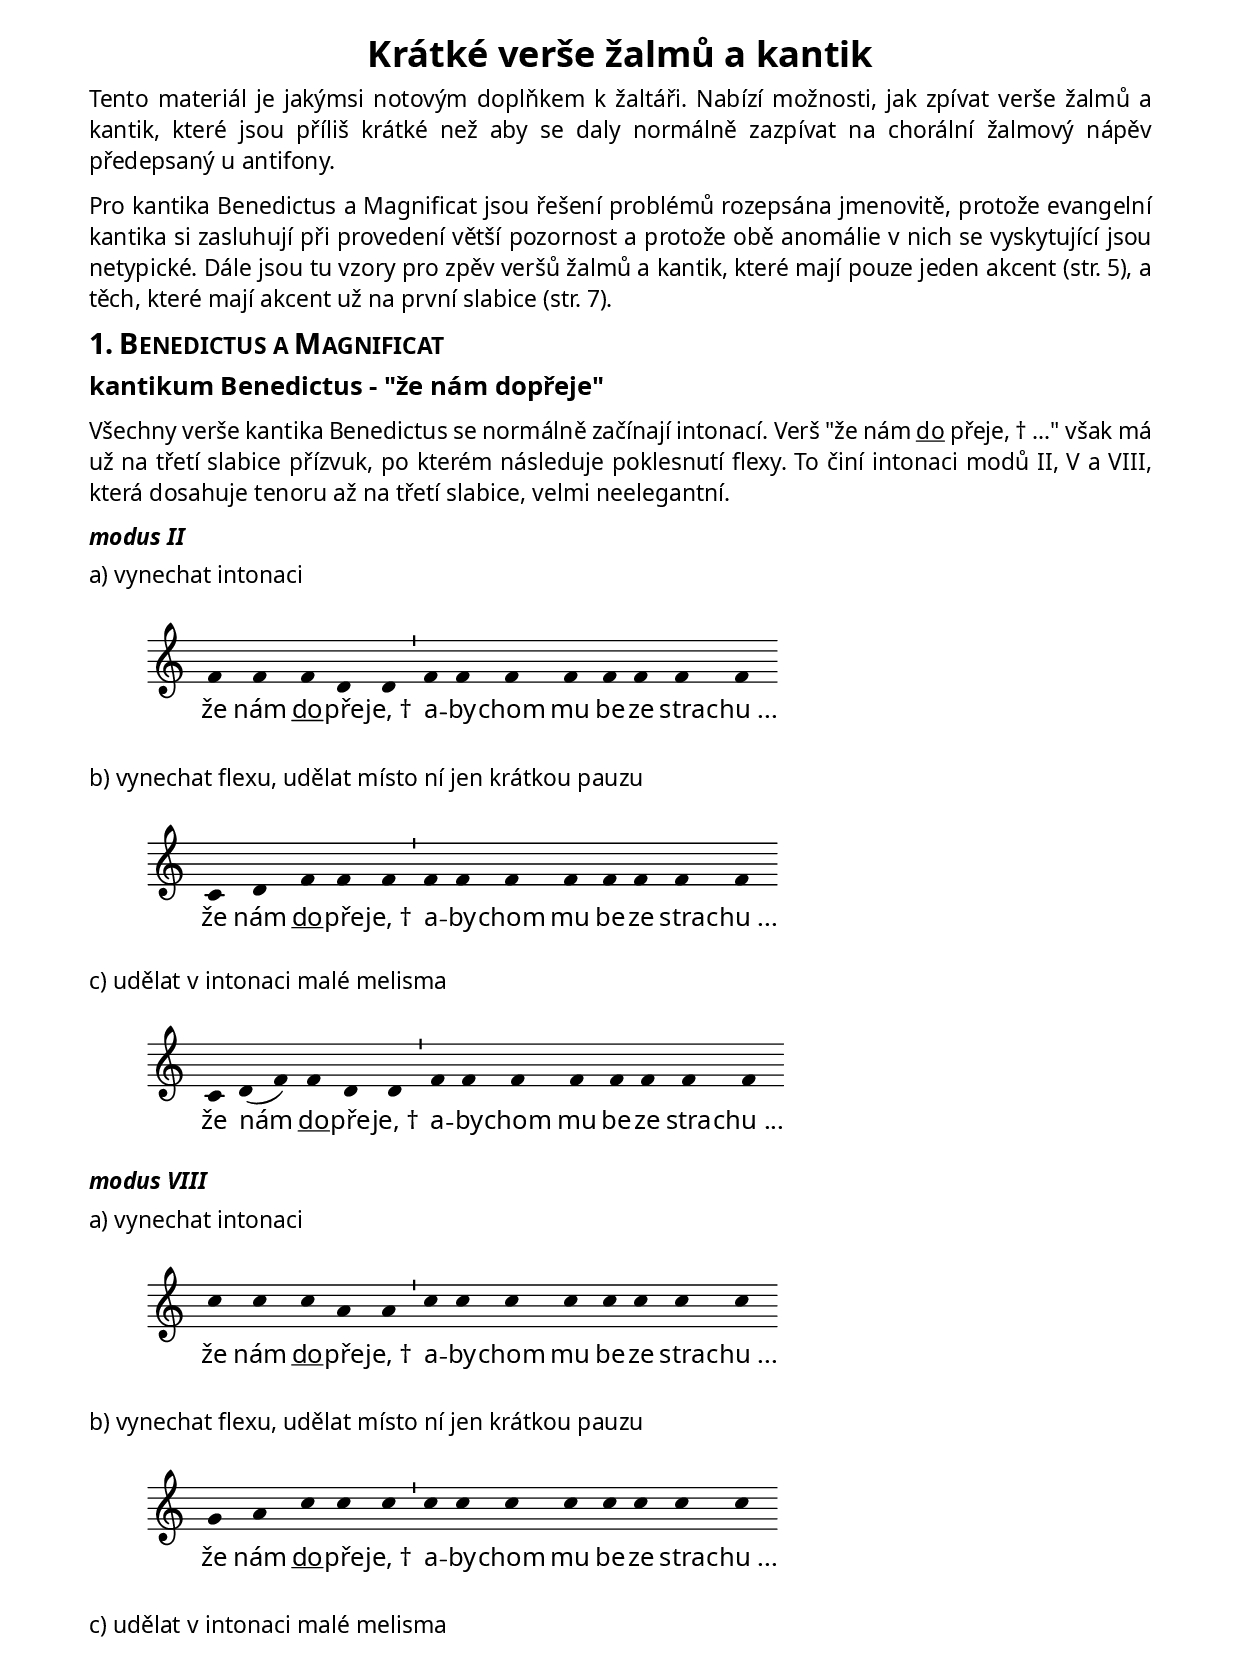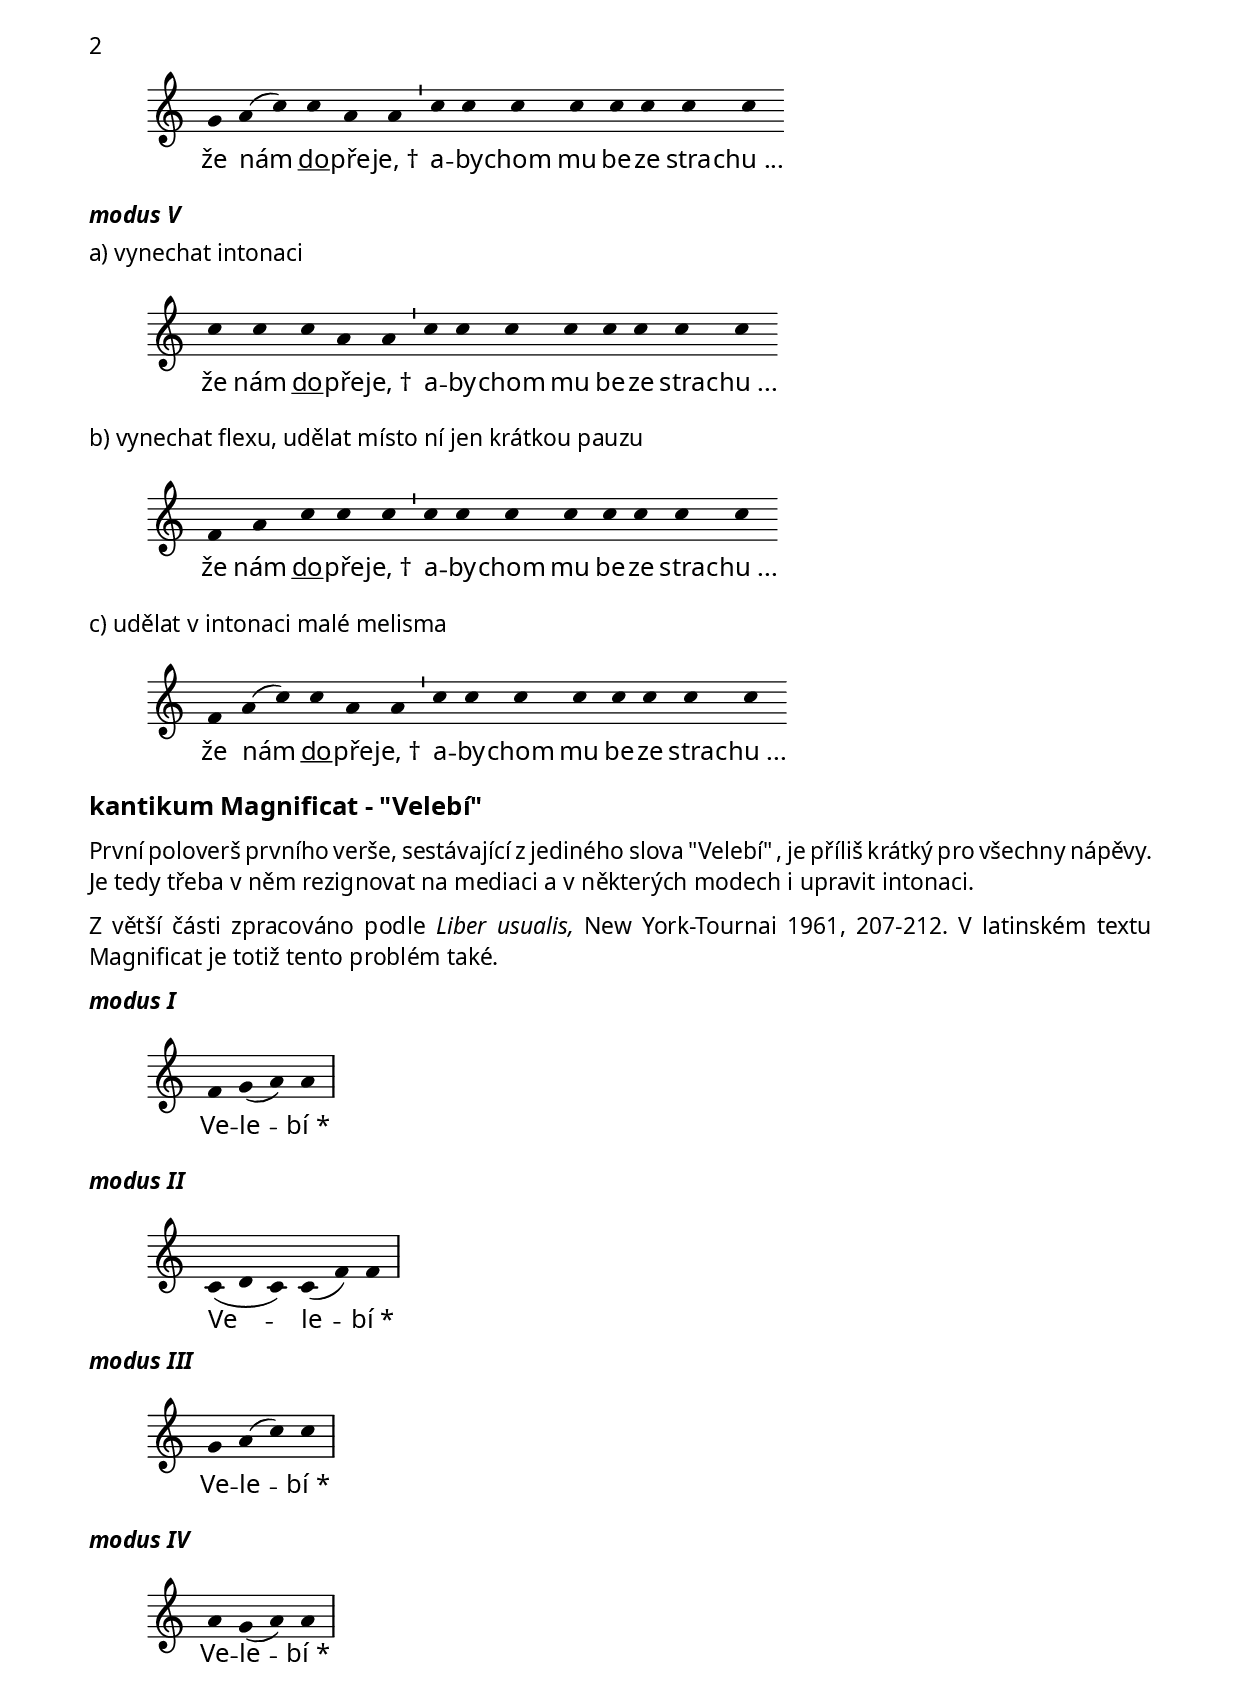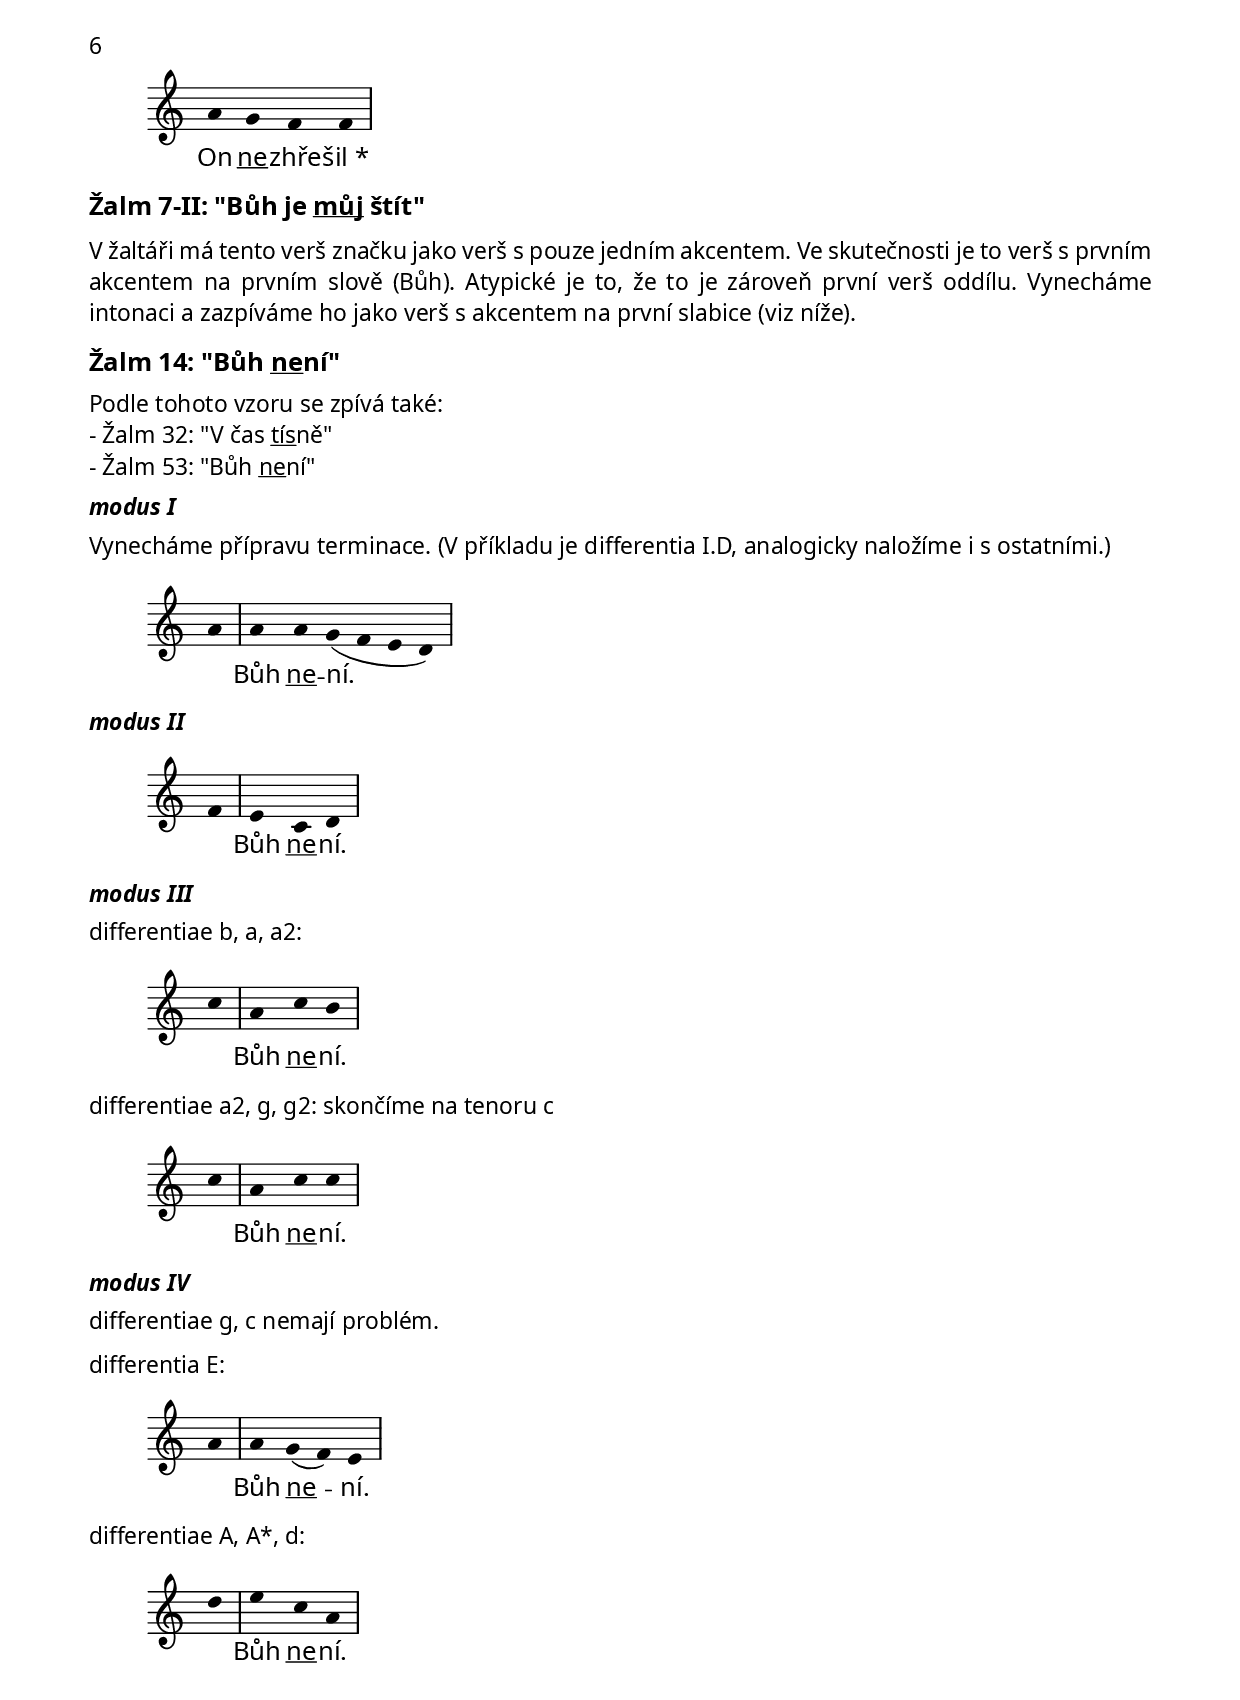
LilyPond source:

\version "2.14.2"

\header {
  title = "Krátké verše žalmů a kantik"
}

\include "spolecne.ly"

#(define-markup-command (kapitola layout props obsah)(markup?)
   "Nadpis kapitoly"
   (interpret-markup layout props
		     (markup #:bold
			     #:huge
                             #:caps obsah)))

#(define-markup-command (sekce layout props obsah)(markup?)
   "Nadpis sekce"
   (interpret-markup layout props
		     (markup #:bold
			     #:large obsah)))

#(define-markup-command (subsekce layout props obsah)(markup?)
   "Nadpis subsekce"
   (interpret-markup layout props
		     (markup #:bold #:italic obsah)))

\markup\justify{
Tento materiál je jakýmsi notovým doplňkem k žaltáři.
Nabízí možnosti, jak zpívat verše žalmů a kantik,
které jsou příliš krátké než aby se daly normálně zazpívat
na chorální žalmový nápěv předepsaný u antifony.
}

\markup\justify{
Pro kantika Benedictus a Magnificat jsou řešení problémů
rozepsána jmenovitě, protože evangelní kantika si zasluhují
při provedení větší pozornost a protože obě anomálie v nich se
vyskytující jsou netypické.
Dále jsou tu vzory pro zpěv veršů žalmů a kantik,
které mají pouze jeden akcent \concat{(str. " "\page-ref #'jedenakcent "0" "?"),} a těch, které mají akcent
už na první slabice \concat{(str. " "\page-ref #'akcentprvni "0" "?").}
}

\markup\kapitola{1. Benedictus a Magnificat}
\label #'benmag

\markup\sekce{kantikum Benedictus - "\"že nám dopřeje\""}

\markup\justify{
Všechny verše kantika Benedictus se normálně začínají
intonací. Verš "\"že" nám \underline{do}přeje, \Dagger "...\""
však má už na třetí slabice přízvuk, po kterém následuje
poklesnutí flexy. To činí intonaci modů II, V a VIII,
která dosahuje tenoru až na třetí slabice, velmi neelegantní.
}

\markup\subsekce{modus II}
\markup{a) vynechat intonaci}
\score {
  \relative c' {
    \choralniRezim
    f4 f f d d \barMin
    f f f f f f f f
  }
  \addlyrics {
    že nám \markup\underline{do} -- pře -- \markup{je, \Dagger}
    a -- by -- chom mu be -- ze stra -- chu_...
  }
  \header {
    id = "benedictus_IIa"
  }
}

\markup{b) vynechat flexu, udělat místo ní jen krátkou pauzu}
\score {
  \relative c' {
    \choralniRezim
    c4 d f f f \barMin
    f f f f f f f f
  }
  \addlyrics {
    že nám \markup\underline{do} -- pře -- \markup{je, \Dagger}
    a -- by -- chom mu be -- ze stra -- chu_...
  }
  \header {
    id = "benedictus_IIb"
  }
}

\markup{c) udělat v intonaci malé melisma}
\score {
  \relative c' {
    \choralniRezim
    c4 d( f) f d d \barMin
    f f f f f f f f
  }
  \addlyrics {
    že nám \markup\underline{do} -- pře -- \markup{je, \Dagger}
    a -- by -- chom mu be -- ze stra -- chu_...
  }
  \header {
    id = "benedictus_IIc"
  }
}

\markup\subsekce{modus VIII}

\markup{a) vynechat intonaci}
\score {
  \relative c'' {
    \choralniRezim
    c4 c c a a \barMin
    c c c c c c c c
  }
  \addlyrics {
    že nám \markup\underline{do} -- pře -- \markup{je, \Dagger}
    a -- by -- chom mu be -- ze stra -- chu_...
  }
  \header {
    id = "benedictus_VIIIa"
  }
}

\markup{b) vynechat flexu, udělat místo ní jen krátkou pauzu}
\score {
  \relative c'' {
    \choralniRezim
    g4 a c c c \barMin
    c c c c c c c c
  }
  \addlyrics {
    že nám \markup\underline{do} -- pře -- \markup{je, \Dagger}
    a -- by -- chom mu be -- ze stra -- chu_...
  }
  \header {
    id = "benedictus_VIIIb"
  }
}

\markup{c) udělat v intonaci malé melisma}
\score {
  \relative c'' {
    \choralniRezim
    g4 a( c) c a a \barMin
    c c c c c c c c
  }
  \addlyrics {
    že nám \markup\underline{do} -- pře -- \markup{je, \Dagger}
    a -- by -- chom mu be -- ze stra -- chu_...
  }
  \header {
    id = "benedictus_VIIIc"
  }
}

\markup\subsekce{modus V}

\markup{a) vynechat intonaci}
\score {
  \relative c'' {
    \choralniRezim
    c c c a a \barMin
    c c c c c c c c
  }
  \addlyrics {
    že nám \markup\underline{do} -- pře -- \markup{je, \Dagger}
    a -- by -- chom mu be -- ze stra -- chu_...
  }
  \header {
    id = "benedictus_Va"
  }
}

\markup{b) vynechat flexu, udělat místo ní jen krátkou pauzu}
\score {
  \relative c' {
    \choralniRezim
    f4 a c c c \barMin
    c c c c c c c c
  }
  \addlyrics {
    že nám \markup\underline{do} -- pře -- \markup{je, \Dagger}
    a -- by -- chom mu be -- ze stra -- chu_...
  }
  \header {
    id = "benedictus_Vb"
  }
}

\markup{c) udělat v intonaci malé melisma}
\score {
  \relative c' {
    \choralniRezim
    f4 a( c) c a a \barMin
    c c c c c c c c
  }
  \addlyrics {
    že nám \markup\underline{do} -- pře -- \markup{je, \Dagger}
    a -- by -- chom mu be -- ze stra -- chu_...
  }
  \header {
    id = "benedictus_Vb"
  }
}

\markup\sekce{kantikum Magnificat - "\"Velebí\""}

\markup\justify{
První poloverš prvního verše, sestávající z jediného
slova "\"Velebí\"", je příliš krátký pro všechny nápěvy.
Je tedy třeba v něm rezignovat na mediaci a v některých
modech i upravit intonaci.
}

\markup\justify{
Z větší části zpracováno podle \italic{Liber usualis,} New York-Tournai 1961, 207-212.
V latinském textu Magnificat je totiž tento problém také.
}

\markup\subsekce{modus I}
\score {
  \relative c' {
    \choralniRezim
    f4 g( a) a \barMax
  }
  \addlyrics {
    Ve -- le -- bí_*
  }
  \header {
    id = "magnificat_I"
  }
}

\markup\subsekce{modus II}
\score {
  \relative c' {
    \choralniRezim
    c( d c) c( f) f \barMax
  }
  \addlyrics {
    Ve -- le -- bí_*
  }
  \header {
    id = "magnificat_II"
  }
}

\markup\subsekce{modus III}
\score {
  \relative c'' {
    \choralniRezim
    g a( c) c \barMax
  }
  \addlyrics {
    Ve -- le -- bí_*
  }
  \header {
    id = "magnificat_III"
  }
}

\markup\subsekce{modus IV}
\score {
  \relative c'' {
    \choralniRezim
    a g( a) a \barMax
  }
  \addlyrics {
    Ve -- le -- bí_*
  }
  \header {
    id = "magnificat_IV"
  }
}

\pageBreak

\markup\subsekce{modus V}
\score {
  \relative c' {
    \choralniRezim
    f4 a( c) c \barMax
  }
  \addlyrics {
    Ve -- le -- bí_*
  }
  \header {
    id = "magnificat_IV"
  }
}

\score {
  \relative c' {
    \choralniRezim
    f4( a g) a( c) c \barMax
  }
  \addlyrics {
    Ve -- le -- bí_*
  }
  \header {
    id = "magnificat_IV"
  }
}

\score {
  \relative c' {
    \choralniRezim
    f4( g) a( c) c \barMax
  }
  \addlyrics {
    Ve -- le -- bí_*
  }
  \header {
    id = "magnificat_IV"
  }
}

\pageBreak

\markup\subsekce{modus VI}
\score {
  \relative c' {
    \choralniRezim
    f4 g( a) a \barMax
  }
  \addlyrics {
    Ve -- le -- bí_*
  }
  \header {
    id = "magnificat_IV"
  }
}

\markup\subsekce{modus VII}
\score {
  \relative c'' {
    \choralniRezim
    c( b) c( d) d \barMax
  }
  \addlyrics {
    Ve -- le -- bí_*
  }
  \header {
    id = "magnificat_IV"
  }
}

\markup\subsekce{modus VIII}
\score {
  \relative c'' {
    \choralniRezim
    g4( a g) g( c) c \barMax
  }
  \addlyrics {
    Ve -- le -- bí_*
  }
  \header {
    id = "magnificat_IV"
  }
}

\markup\subsekce{tonus peregrinus}
\score {
  \relative c'' {
    \choralniRezim
    a( bes) a g4.( f) \barMax
  }
  \addlyrics {
    Ve -- le -- bí_*
  }
  \header {
    id = "magnificat_IV"
  }
}

\pageBreak

\markup\kapitola{2. Verše s pouze jedním akcentem}
\label #'jedenakcent

\markup\sekce{kantikum 1Petr 2: "\"On" \concat{\underline{ne}zhřešil"\""}}
\markup\column{
\line{Podle tohoto vzoru se zpívá také:}
\line{- kantikum Dt 32: "\"Tak" \underline{ho} "vzal\""}
}

\markup\subsekce{modus I}
\score {
  \relative c'' {
    \choralniRezim
    a4 g a a \barMax
  }
  \addlyrics {
    On \markup\underline{ne} -- zhře -- šil_*
  }
  \header {
    id = ""
  }
}

\markup\subsekce{modus III}
\score {
  \relative c'' {
    \choralniRezim
    c4 c b( a) c \barMax
  }
  \addlyrics {
    On \markup\underline{ne} -- zhře -- šil_*
  }
  \header {
    id = ""
  }
}
\markup\justify{Následující varianta melodicky využívá i
přebytečnou čtvrtou slabiku a nedá se proto použít pro
ještě kratší verše, jako např. "\"Tak" \underline{ho} "vzal\"".
}
\score {
  \relative c'' {
    \choralniRezim
    c4 d( c) b( a) c \barMax
  }
  \addlyrics {
    On \markup\underline{ne} -- zhře -- šil_*
  }
  \header {
    id = ""
  }
}

\markup\subsekce{modus IV}
\score {
  \relative c'' {
    \choralniRezim
    a4 b a a \barMax
  }
  \addlyrics {
    On \markup\underline{ne} -- zhře -- šil_*
  }
  \header {
    id = ""
  }
}

\markup\subsekce{modus VI}
\score {
  \relative c'' {
    \choralniRezim
    a4 a f f \barMax
  }
  \addlyrics {
    On \markup\underline{ne} -- zhře -- šil_*
  }
  \header {
    id = ""
  }
}
\score {
  \relative c'' {
    \choralniRezim
    a4 g a a \barMax
  }
  \addlyrics {
    On \markup\underline{ne} -- zhře -- šil_*
  }
  \header {
    id = ""
  }
}

\markup\subsekce{modus VII}
\score {
  \relative c'' {
    \choralniRezim
    d4 d e e \barMax
  }
  \addlyrics {
    On \markup\underline{ne} -- zhře -- šil_*
  }
  \header {
    id = ""
  }
}
\score {
  \relative c'' {
    \choralniRezim
    d4 f( e) d( e) e \barMax
  }
  \addlyrics {
    On \markup\underline{ne} -- zhře -- šil_*
  }
  \header {
    id = ""
  }
}

\markup\subsekce{tonus peregrinus}
\score {
  \relative c'' {
    \choralniRezim
    a g f f \barMax
  }
  \addlyrics {
    On \markup\underline{ne} -- zhře -- šil_*
  }
  \header {
    id = ""
  }
}

\markup\sekce{Žalm 7-II: "\"Bůh" je \underline{můj} "štít\""}
\markup\justify{
V žaltáři má tento verš značku jako verš s pouze jedním
akcentem. Ve skutečnosti je to verš s prvním akcentem na prvním
slově (Bůh). Atypické je to, že to je zároveň první verš
oddílu. Vynecháme intonaci a zazpíváme ho jako verš s akcentem
na první slabice (viz níže).
}

\markup\sekce{Žalm 14: "\"Bůh" \concat{\underline{ne}ní"\""}}
\markup\column{
\line{Podle tohoto vzoru se zpívá také:}
\line{- Žalm 32: "\"V čas" \concat{\underline{tís}ně"\""}}
\line{- Žalm 53: "\"Bůh" \concat{\underline{ne}ní"\""}}
}

\markup\subsekce{modus I}
\markup\justify{
Vynecháme přípravu terminace. (V příkladu je differentia I.D,
analogicky naložíme i s ostatními.)
}
\score {
  \relative c'' {
    \choralniRezim
    a \barMax a4 a g( f e d) \barMax
  }
  \addlyrics {
    \skip 1 Bůh \markup\underline{ne} -- ní.
  }
  \header {
    id = ""
  }
}

\markup\subsekce{modus II}
\score {
  \relative c' {
    \choralniRezim
    f \barMax e c d \barMax
  }
  \addlyrics {
    \skip 1 Bůh \markup\underline{ne} -- ní.
  }
  \header {
    id = ""
  }
}

\markup\subsekce{modus III}
\markup{differentiae b, a, a2:}
\score {
  \relative c'' {
    \choralniRezim
    c \barMax a c b \barMax
  }
  \addlyrics {
    \skip 1 Bůh \markup\underline{ne} -- ní.
  }
  \header {
    id = ""
  }
}
\markup{differentiae a2, g, g2: skončíme na tenoru c}
\score {
  \relative c'' {
    \choralniRezim
    c \barMax a c c \barMax
  }
  \addlyrics {
    \skip 1 Bůh \markup\underline{ne} -- ní.
  }
  \header {
    id = ""
  }
}

\markup\subsekce{modus IV}
\markup{differentiae g, c nemají problém.}
\markup{differentia E:}
\score {
  \relative c'' {
    \choralniRezim
    a4 \barMax a g( f) e \barMax
  }
  \addlyrics {
    \skip 1 Bůh \markup\underline{ne} -- ní.
  }
  \header {
    id = ""
  }
}
\markup{differentiae A, A*, d:}
\score {
  \relative c'' {
    \choralniRezim
    d4 \barMax e c a \barMax
  }
  \addlyrics {
    \skip 1 Bůh \markup\underline{ne} -- ní.
  }
  \header {
    id = ""
  }
}

\pageBreak % ZLOM

\markup\subsekce{modus V}
\score {
  \relative c'' {
    \choralniRezim
    c \barMax c d c \barMax
  }
  \addlyrics {
    \skip 1 Bůh \markup\underline{ne} -- ní.
  }
  \header {
    id = ""
  }
}

\markup\subsekce{modus VI}
\score {
  \relative c'' {
    \choralniRezim
    a \barMax g( a) g f \barMax
  }
  \addlyrics {
    \skip 1 Bůh \markup\underline{ne} -- ní.
  }
  \header {
    id = ""
  }
}

\markup\subsekce{modus VII}
\markup{Zcela vynechat tenor d; první dva tóny terminace svázat.}
\score {
  \relative c'' {
    \choralniRezim
    e \barMax e( d) c b( a) \barMax
  }
  \addlyrics {
    \skip 1 Bůh \markup\underline{ne} -- ní.
  }
  \header {
    id = ""
  }
}

\markup\subsekce{modus VIII}
\markup{Zcela vynechat tenor c; první dva tóny terminace svázat.}
\score {
  \relative c'' {
    \choralniRezim
    c \barMax b( c) a g \barMax
  }
  \addlyrics {
    \skip 1 Bůh \markup\underline{ne} -- ní.
  }
  \header {
    id = ""
  }
}

\markup\subsekce{tonus peregrinus}
\score {
  \relative c' {
    \choralniRezim
    f \barMax g f e( d) \barMax
  }
  \addlyrics {
    \skip 1 Bůh \markup\underline{ne} -- ní.
  }
  \header {
    id = ""
  }
}

\markup\kapitola{3. Verše s akcentem již na první slabice}
\label #'akcentprvni
\markup\justify{
Veršů s akcentem již na první slabice je v žaltáři velké
množství. Následují dva vzory, podle kterých se všechny
dají zazpívat.
}

\markup\kapitola{3.1 v prvním poloverši}

\markup\sekce{Žalm 118-II: \concat{"\"" \underline{Já} sot " " \underline{ze} " " spásy "\""}}

\markup\subsekce{modus I}
\score {
  \relative c'' {
    \choralniRezim
    bes a g a a \barMax
  }
  \addlyrics {
    \markup\underline{Já} -- sot \markup\underline{ze} spá -- sy_*
  }
  \header {
    id = ""
  }
}

\pageBreak % ZLOM

\markup\subsekce{modus III}
\score {
  \relative c'' {
    \choralniRezim
    d4 c c b( a) c \barMax
  }
  \addlyrics {
    \markup\underline{Já} -- sot \markup\underline{ze} spá -- sy_*
  }
  \header {
    id = ""
  }
}

\markup\subsekce{modus IV}
\score {
  \relative c'' {
    \choralniRezim
    g4 a b a a \barMax
  }
  \addlyrics {
    \markup\underline{Já} -- sot \markup\underline{ze} spá -- sy_*
  }
  \header {
    id = ""
  }
}

\markup\subsekce{modus VII}
\score {
  \relative c'' {
    \choralniRezim
    f4 e d e e \barMax
  }
  \addlyrics {
    \markup\underline{Já} -- sot \markup\underline{ze} spá -- sy_*
  }
  \header {
    id = ""
  }
}

\markup\subsekce{tonus peregrinus}
\score {
  \relative c'' {
    \choralniRezim
    g4( bes) a g f f \barMax
  }
  \addlyrics {
    \markup\underline{Já} -- sot \markup\underline{ze} spá -- sy_*
  }
  \header {
    id = ""
  }
}

\markup\kapitola{3.2 ve druhém poloverši}

\markup\sekce{Žalm 27-II: \concat{"\"" \underline{V ze} mi " " \underline{ži} vých "\""}}

\markup\subsekce{modus I}
\score {
  \relative c'' {
    \choralniRezim
    a4 \barMax g f g( a) g( f e d) \barMax
  }
  \addlyrics {
    \skip 1 \markup\underline{V ze} -- mi \markup\underline{ži} -- vých.
  }
  \header {
    id = ""
  }
}

\markup\subsekce{modus IV}
\markup{differentia E:}
\score {
  \relative c'' {
    \choralniRezim
    a4 \barMax a b( a) g( f) e \barMax
  }
  \addlyrics {
    \skip 1 \markup\underline{V ze} -- mi \markup\underline{ži} -- vých.
  }
  \header {
    id = ""
  }
}
\markup{differentiae A, A*, d:}
\score {
  \relative c'' {
    \choralniRezim
    d4 \barMax d4 e c a \barMax
  }
  \addlyrics {
    \skip 1 \markup\underline{V ze} -- mi \markup\underline{ži} -- vých.
  }
  \header {
    id = ""
  }
}

\pageBreak % ZLOM

\markup\subsekce{modus VI}
\score {
  \relative c'' {
    \choralniRezim
    a4 \barMax f g( a) g f \barMax
  }
  \addlyrics {
    \skip 1 \markup\underline{V ze} -- mi \markup\underline{ži} -- vých.
  }
  \header {
    id = ""
  }
}

\markup\subsekce{modus VII}
\score {
  \relative c'' {
    \choralniRezim
    e4 \barMax e d c b( a) \barMax
  }
  \addlyrics {
    \skip 1 \markup\underline{V ze} -- mi \markup\underline{ži} -- vých.
  }
  \header {
    id = ""
  }
}

\markup\subsekce{modus VIII}
\score {
  \relative c'' {
    \choralniRezim
    c4 \barMax b c a g \barMax
  }
  \addlyrics {
    \skip 1 \markup\underline{V ze} -- mi \markup\underline{ži} -- vých.
  }
  \header {
    id = ""
  }
}